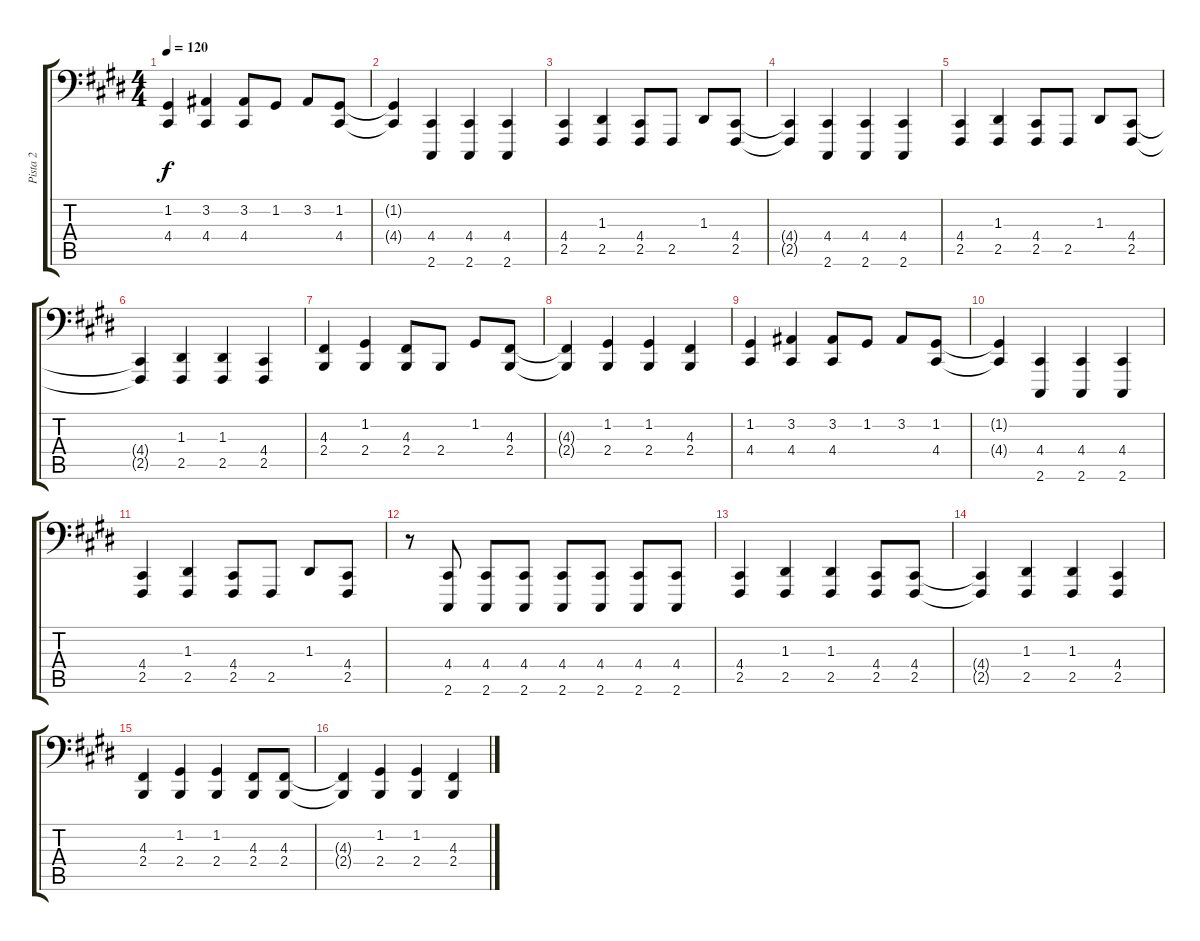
\track ("Pista 2" "Pista 2") {instrument acousticgrandpiano}
\staff {score tabs}
\tuning (C3 G2 D2 A1 E1 B0) {hide}
\ts (4 4)
\tempo 120
\clef f4
\ks e
(1.2 4.4).4{dy f} (3.2 4.4).4 (3.2 4.4).8 1.2.8 3.2.8 (1.2 4.4).8 |
(1.2{t} 4.4{t}).4 (4.4 2.6).4 (4.4 2.6).4 (4.4 2.6).4 |
(4.4 2.5).4 (1.3 2.5).4 (4.4 2.5).8 2.5.8 1.3.8 (4.4 2.5).8 |
(4.4{t} 2.5{t}).4 (4.4 2.6).4 (4.4 2.6).4 (4.4 2.6).4 |
(4.4 2.5).4 (1.3 2.5).4 (4.4 2.5).8 2.5.8 1.3.8 (4.4 2.5).8 |
(4.4{t} 2.5{t}).4 (1.3 2.5).4 (1.3 2.5).4 (4.4 2.5).4 |
(4.3 2.4).4 (1.2 2.4).4 (4.3 2.4).8 2.4.8 1.2.8 (4.3 2.4).8 |
(4.3{t} 2.4{t}).4 (1.2 2.4).4 (1.2 2.4).4 (4.3 2.4).4 |
(1.2 4.4).4 (3.2 4.4).4 (3.2 4.4).8 1.2.8 3.2.8 (1.2 4.4).8 |
(1.2{t} 4.4{t}).4 (4.4 2.6).4 (4.4 2.6).4 (4.4 2.6).4 |
(4.4 2.5).4 (1.3 2.5).4 (4.4 2.5).8 2.5.8 1.3.8 (4.4 2.5).8 |
r.8 (4.4 2.6).8 (4.4 2.6).8 (4.4 2.6).8 (4.4 2.6).8 (4.4 2.6).8 (4.4 2.6).8 (4.4 2.6).8 |
(4.4 2.5).4 (1.3 2.5).4 (1.3 2.5).4 (4.4 2.5).8 (4.4 2.5).8 |
(4.4{t} 2.5{t}).4 (1.3 2.5).4 (1.3 2.5).4 (4.4 2.5).4 |
(4.3 2.4).4 (1.2 2.4).4 (1.2 2.4).4 (4.3 2.4).8 (4.3 2.4).8 |
(4.3{t} 2.4{t}).4 (1.2 2.4).4 (1.2 2.4).4 (4.3 2.4).4
